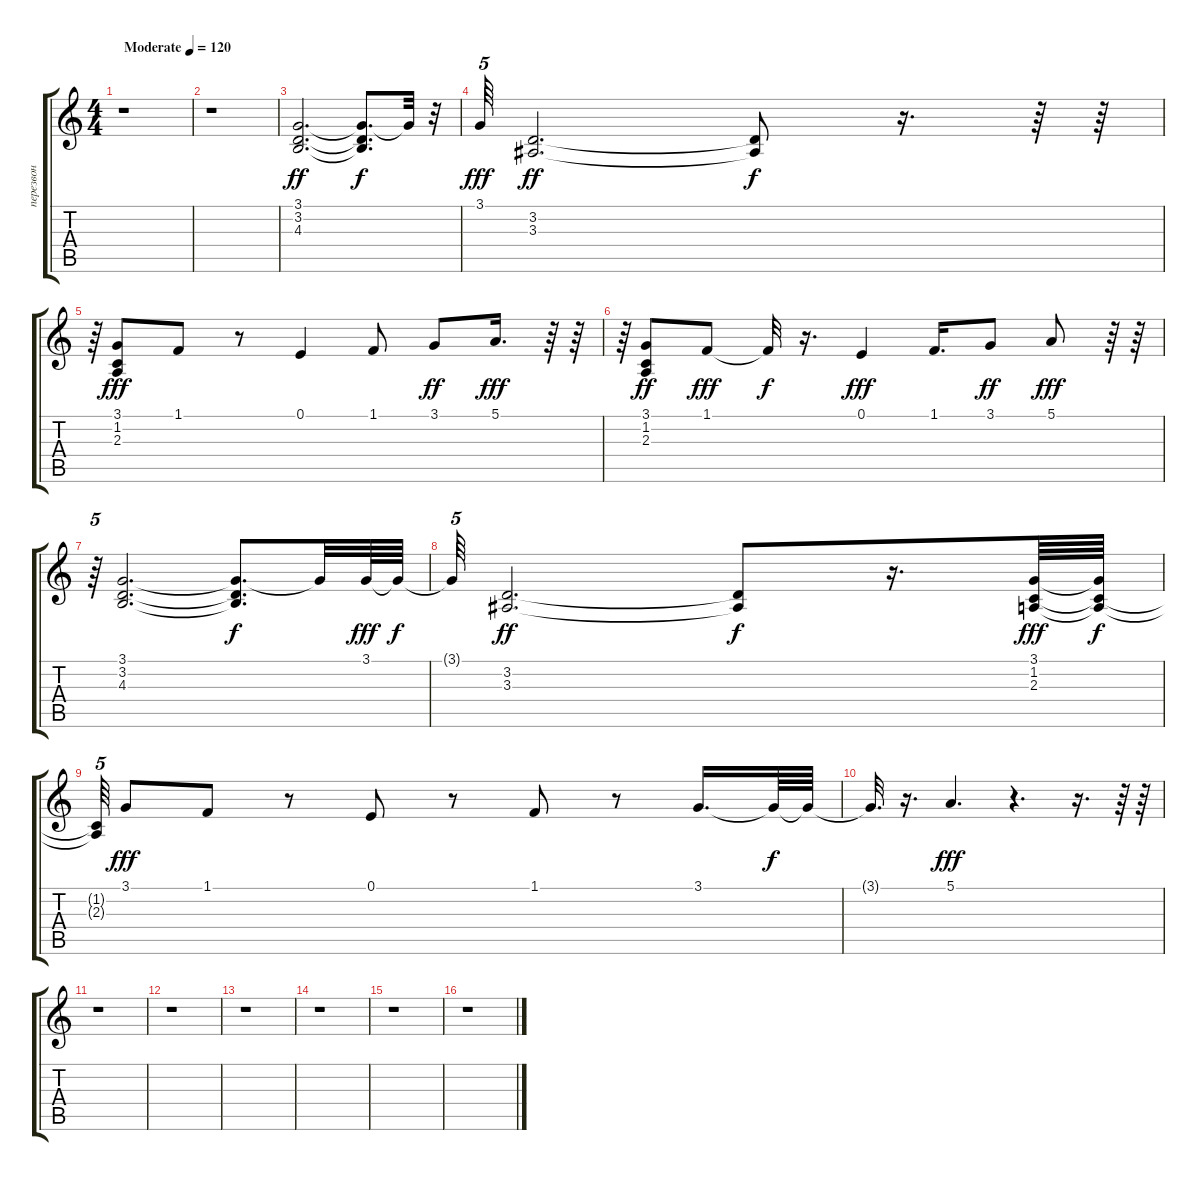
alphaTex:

\track ("перезвон" "перезвон") {instrument brasssection}
\staff {score tabs}
\tuning (E4 B3 G3 D3 A2 E2) {hide}
\ts (4 4)
\tempo (120 "Moderate")
\clef g2
\ks c
r.1{dy ff instrument brasssection} |
r.1 |
(3.1 3.2 4.3).2{d volume 11} (3.1{t} 3.2{t} 4.3{t}).8{d dy f} 3.1{t}.32 r.32 |
3.1.64{tu (5 4) dy fff} (3.2 3.3).2{d dy ff} (3.2{t} 3.3{t}).8{dy f} r.16{d} r.64 r.64 |
r.64{tu (5 4)} (3.1 1.2 2.3).8{dy fff} 1.1.8 r.8 0.1.4 1.1.8 3.1.8{dy ff} 5.1.16{d dy fff} r.64 r.64 |
r.64{tu (5 4)} (3.1 1.2 2.3).8{dy ff} 1.1.8{dy fff} 1.1{t}.32{dy f} r.16{d} 0.1.4{dy fff} 1.1.16{d} 3.1.8{dy ff} 5.1.8{dy fff} r.64 r.64 |
r.64{tu (5 4)} (3.1 3.2 4.3).2{d} (3.1{t} 3.2{t} 4.3{t}).8{d dy f} 3.1{t}.32 3.1.64{dy fff} 3.1{t}.64{dy f} |
3.1{t}.64{tu (5 4)} (3.2 3.3).2{d dy ff} (3.2{t} 3.3{t}).8{dy f} r.16{d} (3.1 1.2 2.3).64{dy fff} (3.1{t} 1.2{t} 2.3{t}).64{dy f} |
(1.2{t} 2.3{t}).64{tu (5 4)} 3.1.8{dy fff} 1.1.8 r.8 0.1.8 r.8 1.1.8 r.8 3.1.16{d} 3.1{t}.64{dy f} 3.1{t}.64 |
3.1{t}.32{d} r.16{d} 5.1.4{d dy fff} r.4{d} r.16{d} r.64 r.64 |
r.1 |
r.1 |
r.1 |
r.1 |
r.1 |
r.1
